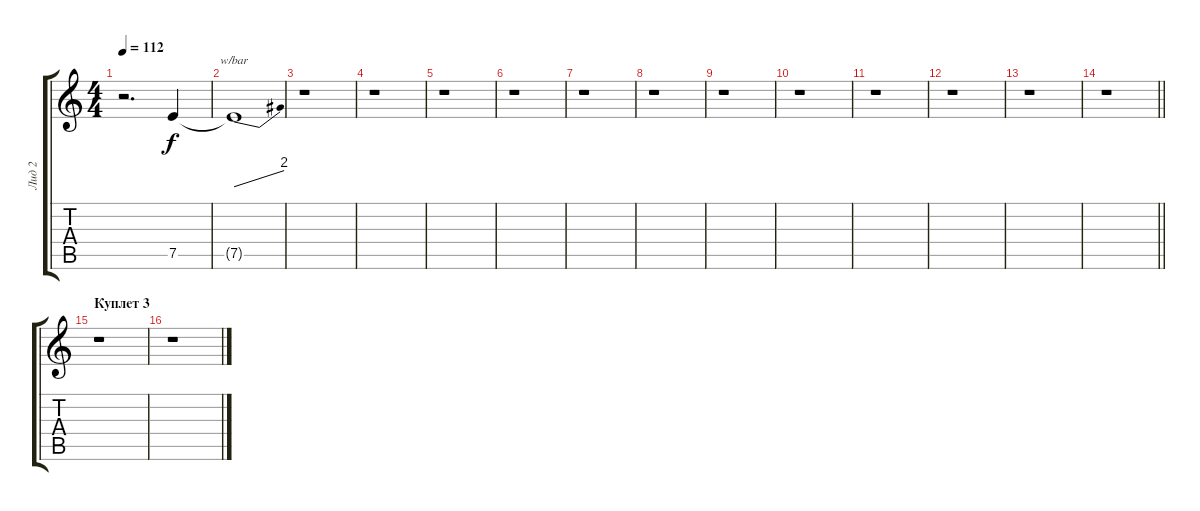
\track ("Лид 2" "Лид 2") {instrument distortionguitar}
\staff {score tabs}
\tuning (E4 B3 G3 D3 A2 E2) {hide}
\ts (4 4)
\tempo 112
\clef g2
\ks c
r.2{d dy f} 7.5.4 |
7.5{t}.1{tbe (dive default 0 0 60 8)} |
r.1 |
r.1 |
r.1 |
r.1 |
r.1 |
r.1 |
r.1 |
r.1 |
r.1 |
r.1 |
r.1 |
\barLineRight lightlight
r.1 |
\section ("" "Куплет 3")
r.1 |
r.1
